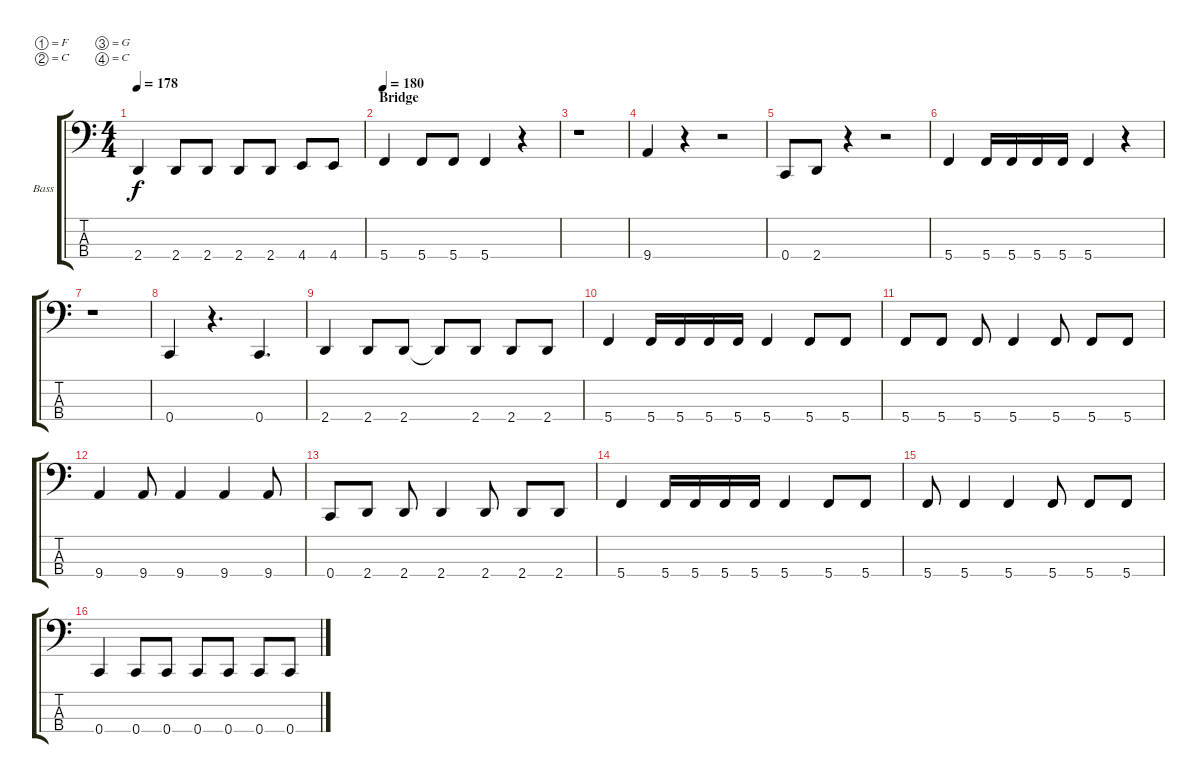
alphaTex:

\bracketExtendMode groupsimilarinstruments
\firstSystemTrackNameOrientation horizontal
\otherSystemsTrackNameOrientation horizontal
\track ("Bass" "Bass") {instrument electricbassfinger}
\staff {score tabs}
\tuning (F2 C2 G1 C1)
\ts (4 4)
\tempo 178
\clef f4
\ks c
2.4.4{dy f} 2.4.8 2.4.8 2.4.8 2.4.8 4.4.8 4.4.8 |
\section ("" "Bridge")
\tempo 180
5.4.4 5.4.8 5.4.8 5.4.4 r.4 |
r.1 |
9.4.4 r.4 r.2 |
0.4.8 2.4.8 r.4 r.2 |
5.4.4 5.4.16 5.4.16 5.4.16 5.4.16 5.4.4 r.4 |
r.1 |
0.4.4 r.4{d} 0.4.4{d} |
2.4.4 2.4.8 2.4.8 2.4{t}.8 2.4.8 2.4.8 2.4.8 |
5.4.4 5.4.16 5.4.16 5.4.16 5.4.16 5.4.4 5.4.8 5.4.8 |
5.4.8 5.4.8 5.4.8 5.4.4 5.4.8 5.4.8 5.4.8 |
9.4.4 9.4.8 9.4.4 9.4.4 9.4.8 |
0.4.8 2.4.8 2.4.8 2.4.4 2.4.8 2.4.8 2.4.8 |
5.4.4 5.4.16 5.4.16 5.4.16 5.4.16 5.4.4 5.4.8 5.4.8 |
5.4.8 5.4.4 5.4.4 5.4.8 5.4.8 5.4.8 |
0.4.4 0.4.8 0.4.8 0.4.8 0.4.8 0.4.8 0.4.8
